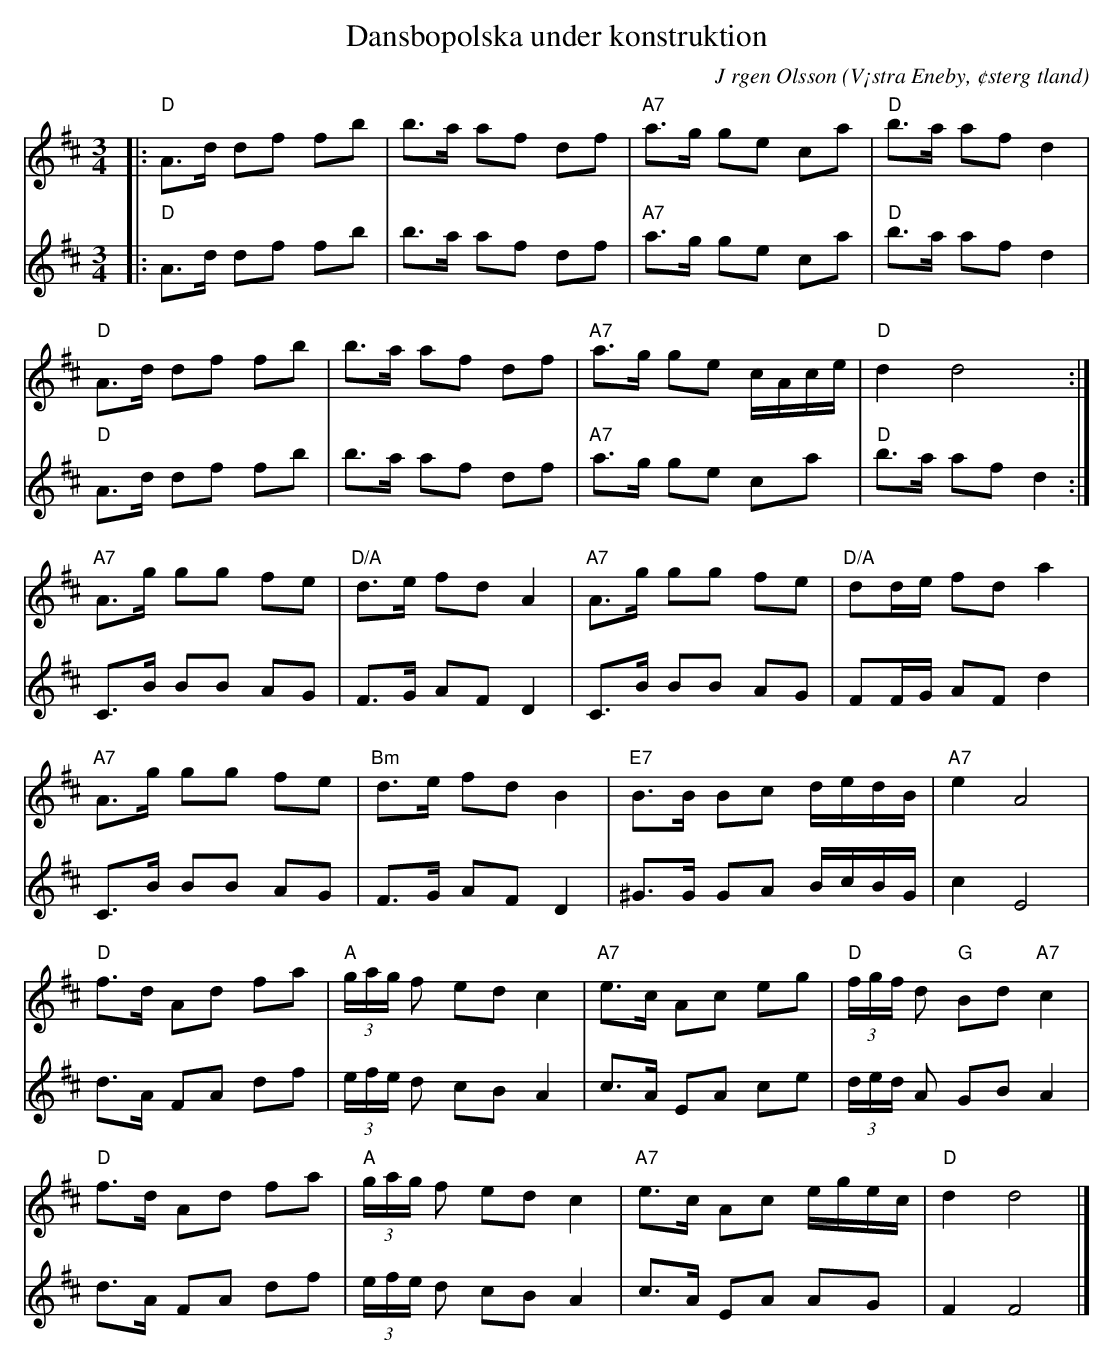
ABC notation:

X:1
T:Dansbopolska under konstruktion
C:J rgen Olsson
O:V¡stra Eneby, ¢sterg tland
M:3/4
L:1/8
K:D
V:1
|:"D"A>d df fb|b>a af df|"A7"a>g ge ca|"D"b>a af d2|
"D"A>d df fb|b>a af df|"A7"a>g ge c/A/c/e/|"D"d2 d4:|
"A7"A>g gg fe|"D/A"d>e fd A2|"A7"A>g gg fe|"D/A" dd/e/ fd a2|
"A7"A>g gg fe|"Bm"d>e fd B2|"E7"B>B Bc d/e/d/B/|"A7" e2 A4|
"D"f>d Ad fa|"A"(3g/a/g/ f ed c2|"A7"e>c Ac eg|"D"(3f/g/f/ d "G"Bd "A7"c2|
"D"f>d Ad fa|"A"(3g/a/g/ f ed c2|"A7"e>c Ac e/g/e/c/|"D"d2 d4 |]
V:2
|:"D"A>d df fb|b>a af df|"A7"a>g ge ca|"D"b>a af d2|
"D"A>d df fb|b>a af df|"A7"a>g ge ca|"D"b>a af d2:|
C>B BB AG|F>G AF D2|C>B BB AG| FF/G/ AF d2|
C>B BB AG|F>G AF D2|^G>G GA B/c/B/G/| c2 E4|
d>A FA df|(3e/f/e/ d cB A2|c>A EA ce|(3d/e/d/ A GB A2|
d>A FA df|(3e/f/e/ d cB A2|c>A EA AG|F2 F4 |]
